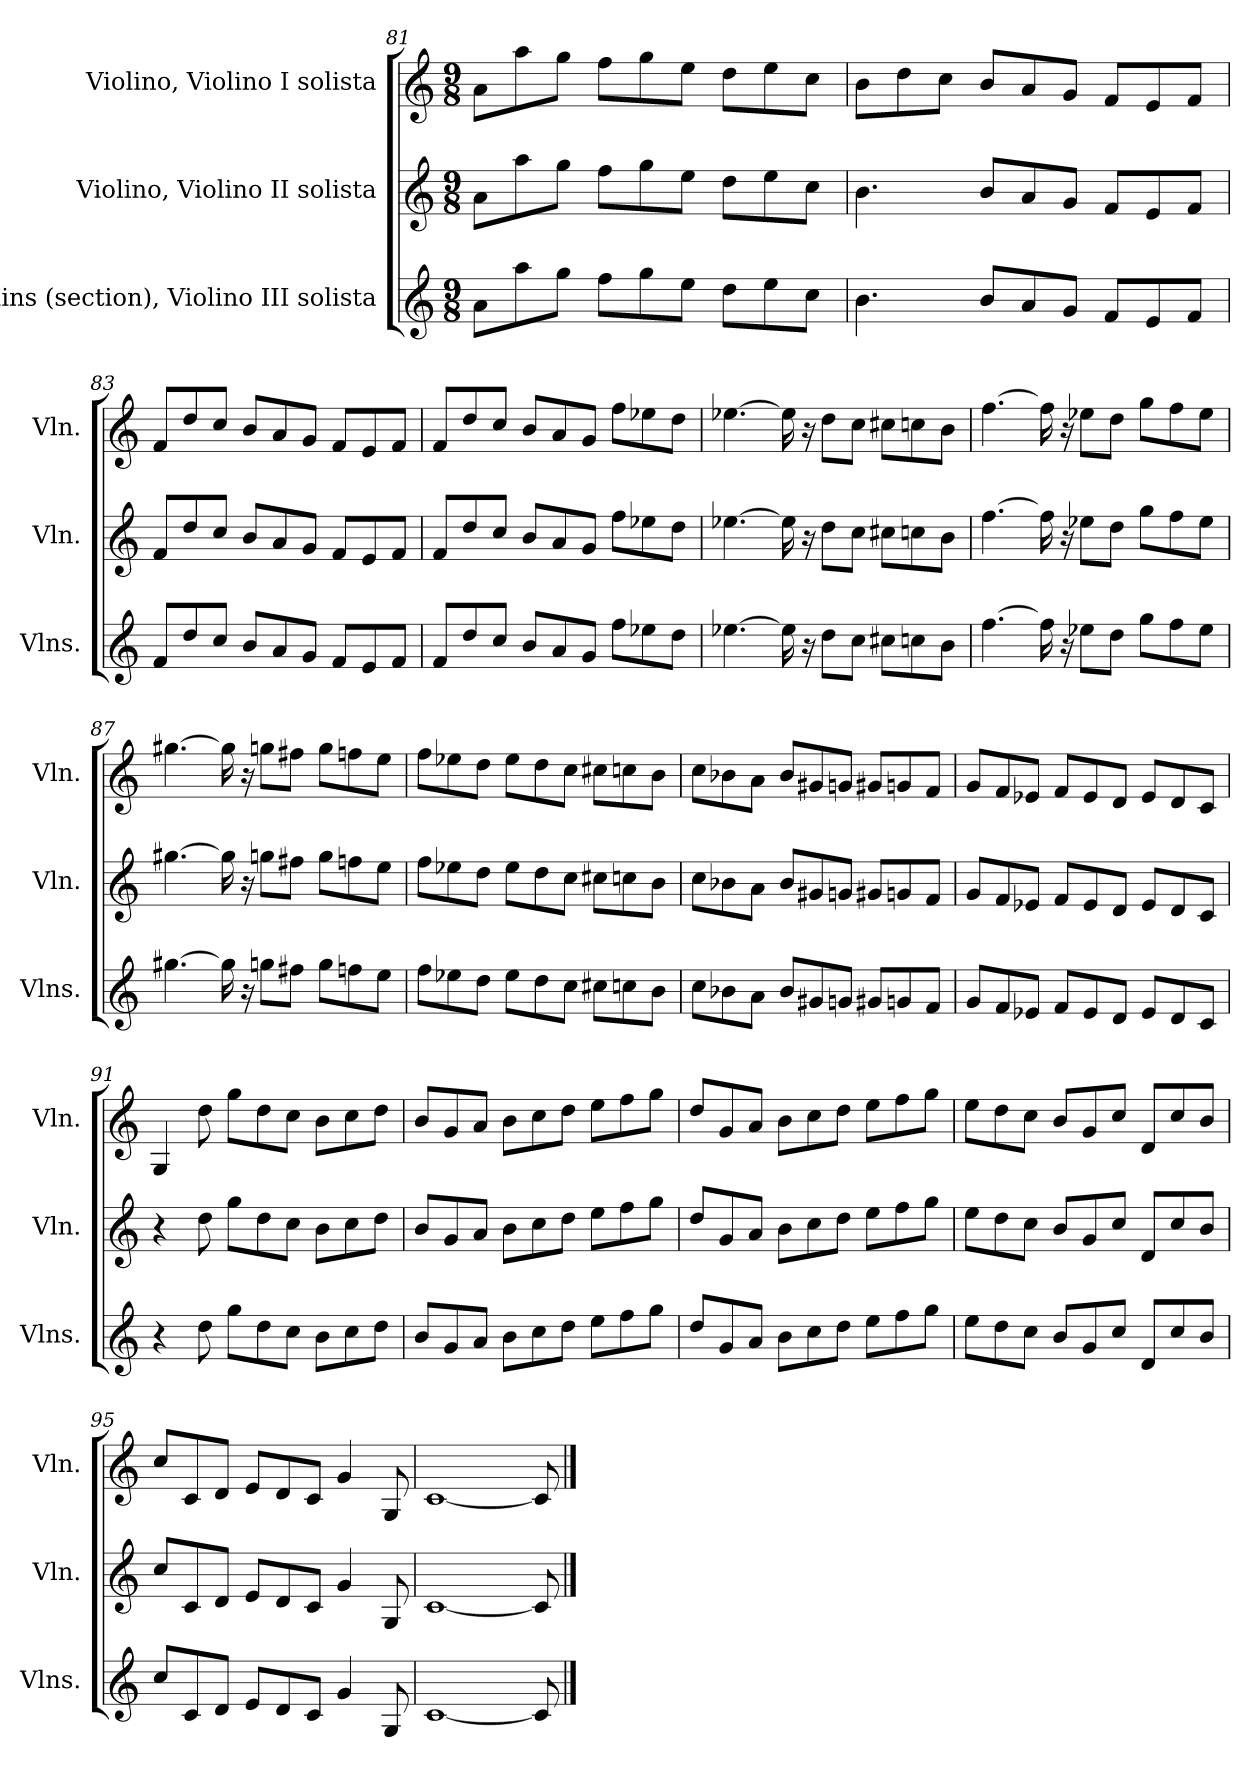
**kern	**kern	**kern
*part3	*part2	*part1
*staff3	*staff2	*staff1
*I"Violins (section), Violino III solista	*I"Violino, Violino II solista	*I"Violino, Violino I solista
*I'Vlns.	*I'Vln.	*I'Vln.
!!LO:LB:g=z
*clefG2	*clefG2	*clefG2
*k[]	*k[]	*k[]
*M9/8	*M9/8	*M9/8
=81	=81	=81
8a\L	8a\L	8a\L
8aa\	8aa\	8aa\
8gg\J	8gg\J	8gg\J
8ff\L	8ff\L	8ff\L
8gg\	8gg\	8gg\
8ee\J	8ee\J	8ee\J
8dd\L	8dd\L	8dd\L
8ee\	8ee\	8ee\
8cc\J	8cc\J	8cc\J
=82	=82	=82
4.b\	4.b\	8b\L
.	.	8dd\
.	.	8cc\J
8b/L	8b/L	8b/L
8a/	8a/	8a/
8g/J	8g/J	8g/J
8f/L	8f/L	8f/L
8e/	8e/	8e/
8f/J	8f/J	8f/J
=83	=83	=83
8f/L	8f/L	8f/L
8dd/	8dd/	8dd/
8cc/J	8cc/J	8cc/J
8b/L	8b/L	8b/L
8a/	8a/	8a/
8g/J	8g/J	8g/J
8f/L	8f/L	8f/L
8e/	8e/	8e/
8f/J	8f/J	8f/J
=84	=84	=84
8f/L	8f/L	8f/L
8dd/	8dd/	8dd/
8cc/J	8cc/J	8cc/J
8b/L	8b/L	8b/L
8a/	8a/	8a/
8g/J	8g/J	8g/J
8ff\L	8ff\L	8ff\L
8ee-X\	8ee-X\	8ee-X\
8dd\J	8dd\J	8dd\J
!!LO:LB:g=z
=85	=85	=85
[4.ee-X\	[4.ee-X\	[4.ee-X\
16ee-\]	16ee-\]	16ee-\]
16r	16r	16r
8dd\L	8dd\L	8dd\L
8cc\J	8cc\J	8cc\J
8cc#X\L	8cc#X\L	8cc#X\L
8ccn\	8ccn\	8ccn\
8b\J	8b\J	8b\J
=86	=86	=86
[4.ff\	[4.ff\	[4.ff\
16ff\]	16ff\]	16ff\]
16r	16r	16r
8ee-X\L	8ee-X\L	8ee-X\L
8dd\J	8dd\J	8dd\J
8gg\L	8gg\L	8gg\L
8ff\	8ff\	8ff\
8ee-\J	8ee-\J	8ee-\J
=87	=87	=87
[4.gg#X\	[4.gg#X\	[4.gg#X\
16gg#\]	16gg#\]	16gg#\]
16r	16r	16r
8ggn\L	8ggn\L	8ggn\L
8ff#X\J	8ff#X\J	8ff#X\J
8gg\L	8gg\L	8gg\L
8ffn\	8ffn\	8ffn\
8ee\J	8ee\J	8ee\J
!!LO:LB:g=z
=88	=88	=88
8ff\L	8ff\L	8ff\L
8ee-X\	8ee-X\	8ee-X\
8dd\J	8dd\J	8dd\J
8ee-\L	8ee-\L	8ee-\L
8dd\	8dd\	8dd\
8cc\J	8cc\J	8cc\J
8cc#X\L	8cc#X\L	8cc#X\L
8ccn\	8ccn\	8ccn\
8b\J	8b\J	8b\J
=89	=89	=89
8cc\L	8cc\L	8cc\L
8b-X\	8b-X\	8b-X\
8a\J	8a\J	8a\J
8b-/L	8b-/L	8b-/L
8g#X/	8g#X/	8g#X/
8gn/J	8gn/J	8gn/J
8g#X/L	8g#X/L	8g#X/L
8gn/	8gn/	8gn/
8f/J	8f/J	8f/J
=90	=90	=90
8g/L	8g/L	8g/L
8f/	8f/	8f/
8e-X/J	8e-X/J	8e-X/J
8f/L	8f/L	8f/L
8e-/	8e-/	8e-/
8d/J	8d/J	8d/J
8e-/L	8e-/L	8e-/L
8d/	8d/	8d/
8c/J	8c/J	8c/J
=91	=91	=91
4r	4r	4G/
8dd\	8dd\	8dd\
8gg\L	8gg\L	8gg\L
8dd\	8dd\	8dd\
8cc\J	8cc\J	8cc\J
8b\L	8b\L	8b\L
8cc\	8cc\	8cc\
8dd\J	8dd\J	8dd\J
!!LO:PB:g=z
=92	=92	=92
8b/L	8b/L	8b/L
8g/	8g/	8g/
8a/J	8a/J	8a/J
8b\L	8b\L	8b\L
8cc\	8cc\	8cc\
8dd\J	8dd\J	8dd\J
8ee\L	8ee\L	8ee\L
8ff\	8ff\	8ff\
8gg\J	8gg\J	8gg\J
=93	=93	=93
8dd/L	8dd/L	8dd/L
8g/	8g/	8g/
8a/J	8a/J	8a/J
8b\L	8b\L	8b\L
8cc\	8cc\	8cc\
8dd\J	8dd\J	8dd\J
8ee\L	8ee\L	8ee\L
8ff\	8ff\	8ff\
8gg\J	8gg\J	8gg\J
=94	=94	=94
8ee\L	8ee\L	8ee\L
8dd\	8dd\	8dd\
8cc\J	8cc\J	8cc\J
8b/L	8b/L	8b/L
8g/	8g/	8g/
8cc/J	8cc/J	8cc/J
8d/L	8d/L	8d/L
8cc/	8cc/	8cc/
8b/J	8b/J	8b/J
=95	=95	=95
8cc/L	8cc/L	8cc/L
8c/	8c/	8c/
8d/J	8d/J	8d/J
8e/L	8e/L	8e/L
8d/	8d/	8d/
8c/J	8c/J	8c/J
4g/	4g/	4g/
8G/	8G/	8G/
!!LO:LB:g=z
=96	=96	=96
[1c	[1c	[1c
8c/]	8c/]	8c/]
==	==	==
*-	*-	*-
